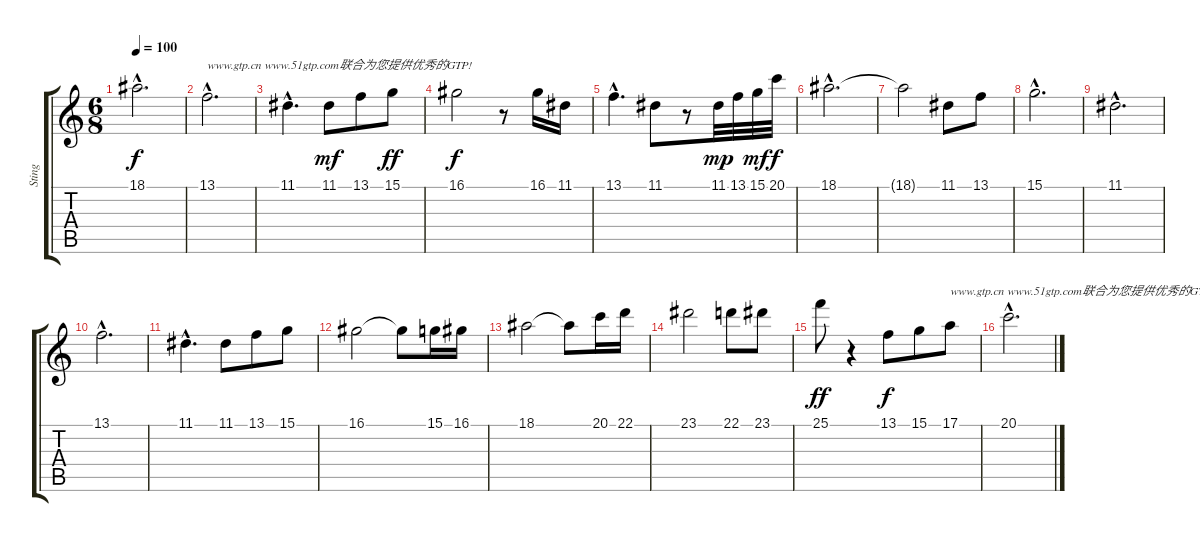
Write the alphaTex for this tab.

\track ("Sting" "Sting") {instrument choiraahs}
\staff {score tabs}
\tuning (E4 B3 G3 D3 A2 E2) {hide}
\ts (6 8)
\tempo 100
\clef g2
\ks c
18.1{hac t}.2{d dy f} |
13.1{hac}.2{d txt "www.gtp.cn www.51gtp.com联合为您提供优秀的GTP!"} |
11.1{hac}.4{d} 11.1.8{dy mf} 13.1.8 15.1.8{dy ff} |
16.1.2{dy f} r.8 16.1.16 11.1.16 |
13.1{hac}.4{d} 11.1.8 r.8 11.1.32{dy mp} 13.1.32 15.1.32{dy mf} 20.1.32{dy f} |
18.1{hac}.2{d} |
18.1{t}.2 11.1.8 13.1.8 |
15.1{hac}.2{d} |
11.1{hac}.2{d} |
13.1{hac}.2{d} |
11.1{hac}.4{d} 11.1.8 13.1.8 15.1.8 |
16.1.2 16.1{t}.8 15.1.16 16.1.16 |
18.1.2 18.1{t}.8 20.1.16 22.1.16 |
23.1.2 22.1.8 23.1.8 |
25.1.8{dy ff} r.4 13.1.8{dy f} 15.1.8 17.1.8{txt "www.gtp.cn www.51gtp.com联合为您提供优秀的GTP!"} |
20.1{hac}.2{d}
